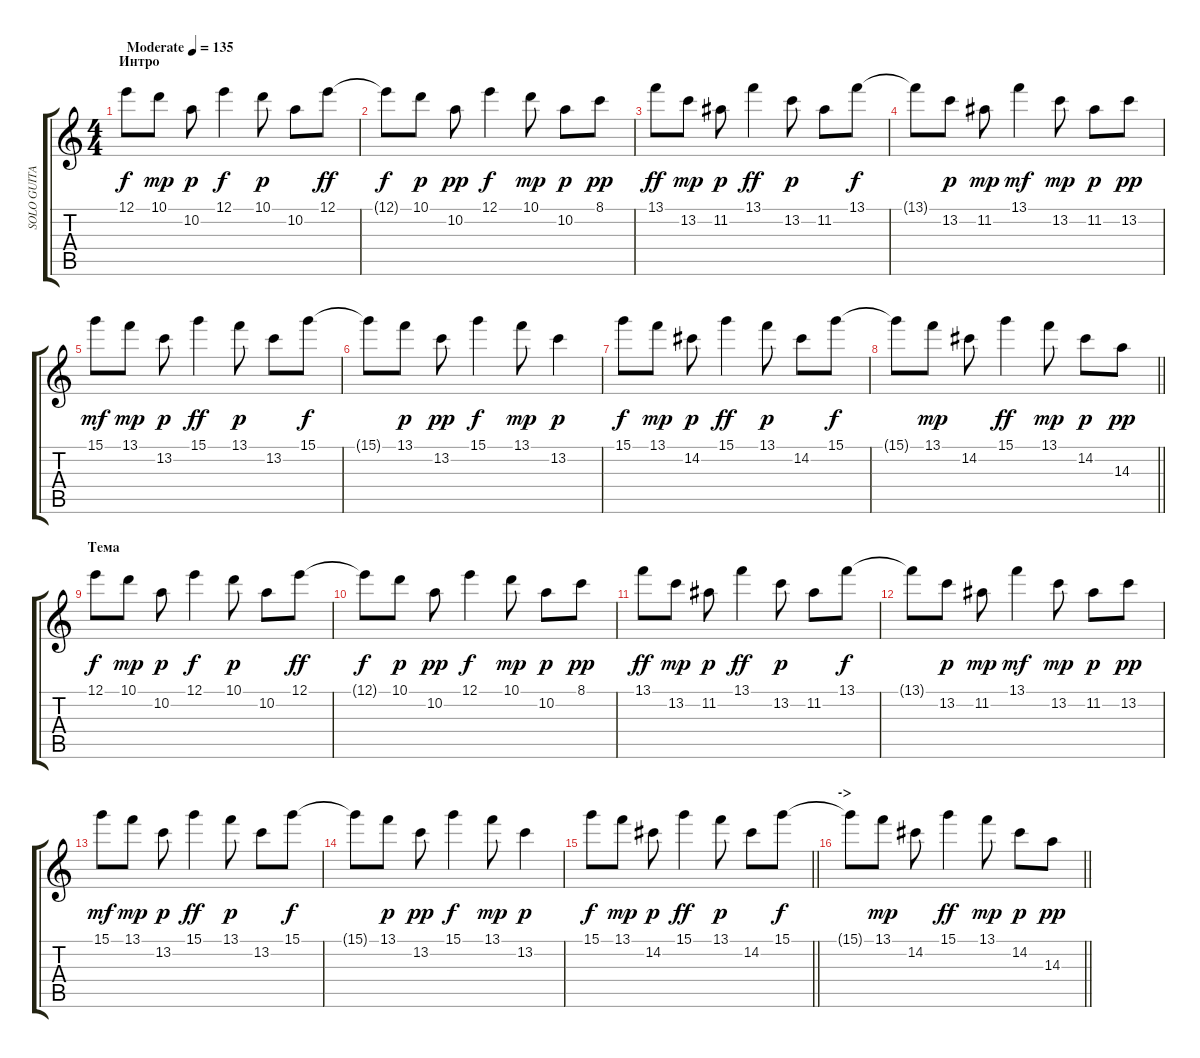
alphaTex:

\track ("SOLO GUITAR" "SOLO GUITA") {instrument acousticguitarsteel}
\staff {score tabs}
\tuning (E4 B3 G3 D3 A2 E2) {hide}
\ts (4 4)
\section ("" "Интро")
\tempo (135 "Moderate")
\clef g2
\ks c
12.1.8{dy f instrument acousticguitarsteel} 10.1.8{dy mp} 10.2.8{dy p} 12.1.4{dy f} 10.1.8{dy p} 10.2.8 12.1.8{dy ff} |
12.1{t}.8{dy f} 10.1.8{dy p} 10.2.8{dy pp} 12.1.4{dy f} 10.1.8{dy mp} 10.2.8{dy p} 8.1.8{dy pp} |
13.1.8{dy ff} 13.2.8{dy mp} 11.2.8{dy p} 13.1.4{dy ff} 13.2.8{dy p} 11.2.8 13.1.8{dy f} |
13.1{t}.8 13.2.8{dy p} 11.2.8{dy mp} 13.1.4{dy mf} 13.2.8{dy mp} 11.2.8{dy p} 13.2.8{dy pp} |
15.1.8{dy mf} 13.1.8{dy mp} 13.2.8{dy p} 15.1.4{dy ff} 13.1.8{dy p} 13.2.8 15.1.8{dy f} |
15.1{t}.8 13.1.8{dy p} 13.2.8{dy pp} 15.1.4{dy f} 13.1.8{dy mp} 13.2.4{dy p} |
15.1.8{dy f} 13.1.8{dy mp} 14.2.8{dy p} 15.1.4{dy ff} 13.1.8{dy p} 14.2.8 15.1.8{dy f} |
\barLineRight lightlight
15.1{t}.8 13.1.8{dy mp} 14.2.8 15.1.4{dy ff} 13.1.8{dy mp} 14.2.8{dy p} 14.3.8{dy pp} |
\section ("" "Тема")
12.1.8{dy f} 10.1.8{dy mp} 10.2.8{dy p} 12.1.4{dy f} 10.1.8{dy p} 10.2.8 12.1.8{dy ff} |
12.1{t}.8{dy f} 10.1.8{dy p} 10.2.8{dy pp} 12.1.4{dy f} 10.1.8{dy mp} 10.2.8{dy p} 8.1.8{dy pp} |
13.1.8{dy ff} 13.2.8{dy mp} 11.2.8{dy p} 13.1.4{dy ff} 13.2.8{dy p} 11.2.8 13.1.8{dy f} |
13.1{t}.8 13.2.8{dy p} 11.2.8{dy mp} 13.1.4{dy mf} 13.2.8{dy mp} 11.2.8{dy p} 13.2.8{dy pp} |
15.1.8{dy mf} 13.1.8{dy mp} 13.2.8{dy p} 15.1.4{dy ff} 13.1.8{dy p} 13.2.8 15.1.8{dy f} |
15.1{t}.8 13.1.8{dy p} 13.2.8{dy pp} 15.1.4{dy f} 13.1.8{dy mp} 13.2.4{dy p} |
\barLineRight lightlight
15.1.8{dy f} 13.1.8{dy mp} 14.2.8{dy p} 15.1.4{dy ff} 13.1.8{dy p} 14.2.8 15.1.8{dy f} |
\section ("" "->")
\barLineRight lightlight
15.1{t}.8 13.1.8{dy mp} 14.2.8 15.1.4{dy ff} 13.1.8{dy mp} 14.2.8{dy p} 14.3.8{dy pp}
